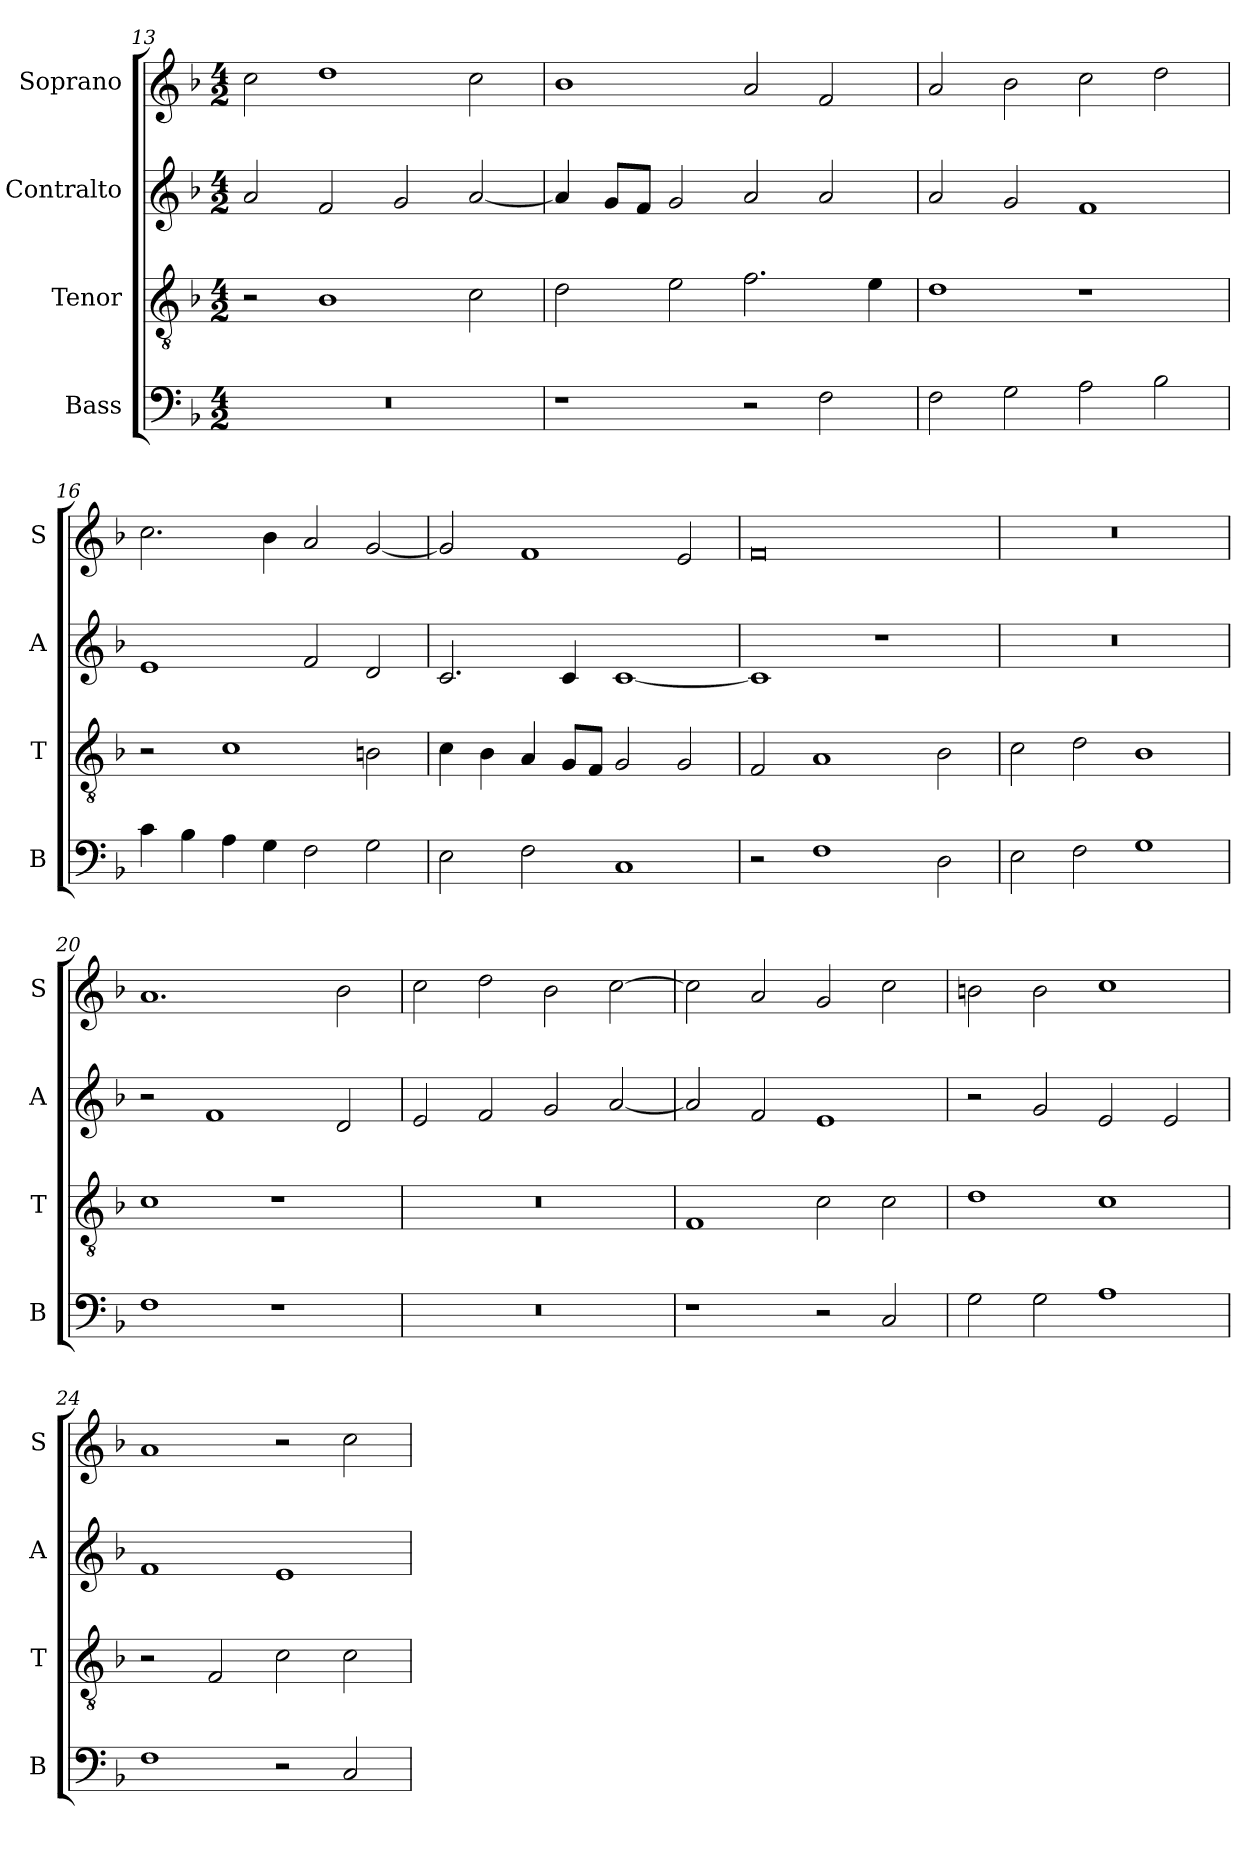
**kern	**kern	**kern	**kern
*part4	*part3	*part2	*part1
*staff4	*staff3	*staff2	*staff1
*I"Bass	*I"Tenor	*I"Contralto	*I"Soprano
*I'B	*I'T	*I'A	*I'S
*clefF4	*clefGv2	*clefG2	*clefG2
*k[b-]	*k[b-]	*k[b-]	*k[b-]
*F:ion	*F:ion	*F:ion	*F:ion
*M4/2	*M4/2	*M4/2	*M4/2
=13	=13	=13	=13
0r	2r	2a	2cc
.	1B-	2f	1dd
.	.	2g	.
.	2c	[2a	2cc
=14	=14	=14	=14
1r	2d	4a]	1b-
.	.	8g/L	.
.	.	8f/J	.
.	2e	2g	.
2r	2.f	2a	2a
2F	.	2a	2f
.	4e	.	.
=15	=15	=15	=15
2F	1d	2a	2a
2G	.	2g	2b-
2A	1r	1f	2cc
2B-	.	.	2dd
=16	=16	=16	=16
4c	2r	1e	2.cc
4B-	.	.	.
4A	1c	.	.
4G	.	.	4b-
2F	.	2f	2a
2G	2Bn	2d	[2g
=17	=17	=17	=17
2E	4c	2.c	2g]
.	4B-	.	.
2F	4A	.	1f
.	8G/L	4c	.
.	8F/J	.	.
1C	2G	[1c	.
.	2G	.	2e
=18	=18	=18	=18
2r	2F	1c]	0f
1F	1A	.	.
.	.	1r	.
2D	2B-	.	.
=19	=19	=19	=19
2E	2c	0r	0r
2F	2d	.	.
1G	1B-	.	.
=20	=20	=20	=20
1F	1c	2r	1.a
.	.	1f	.
1r	1r	.	.
.	.	2d	2b-
=21	=21	=21	=21
0r	0r	2e	2cc
.	.	2f	2dd
.	.	2g	2b-
.	.	[2a	[2cc
=22	=22	=22	=22
1r	1F	2a]	2cc]
.	.	2f	2a
2r	2c	1e	2g
2C	2c	.	2cc
=23	=23	=23	=23
2G	1d	2r	2bn
2G	.	2g	2b
1A	1c	2e	1cc
.	.	2e	.
=24	=24	=24	=24
1F	2r	1f	1a
.	2F	.	.
2r	2c	1e	2r
2C	2c	.	2cc
=	=	=	=
*-	*-	*-	*-
